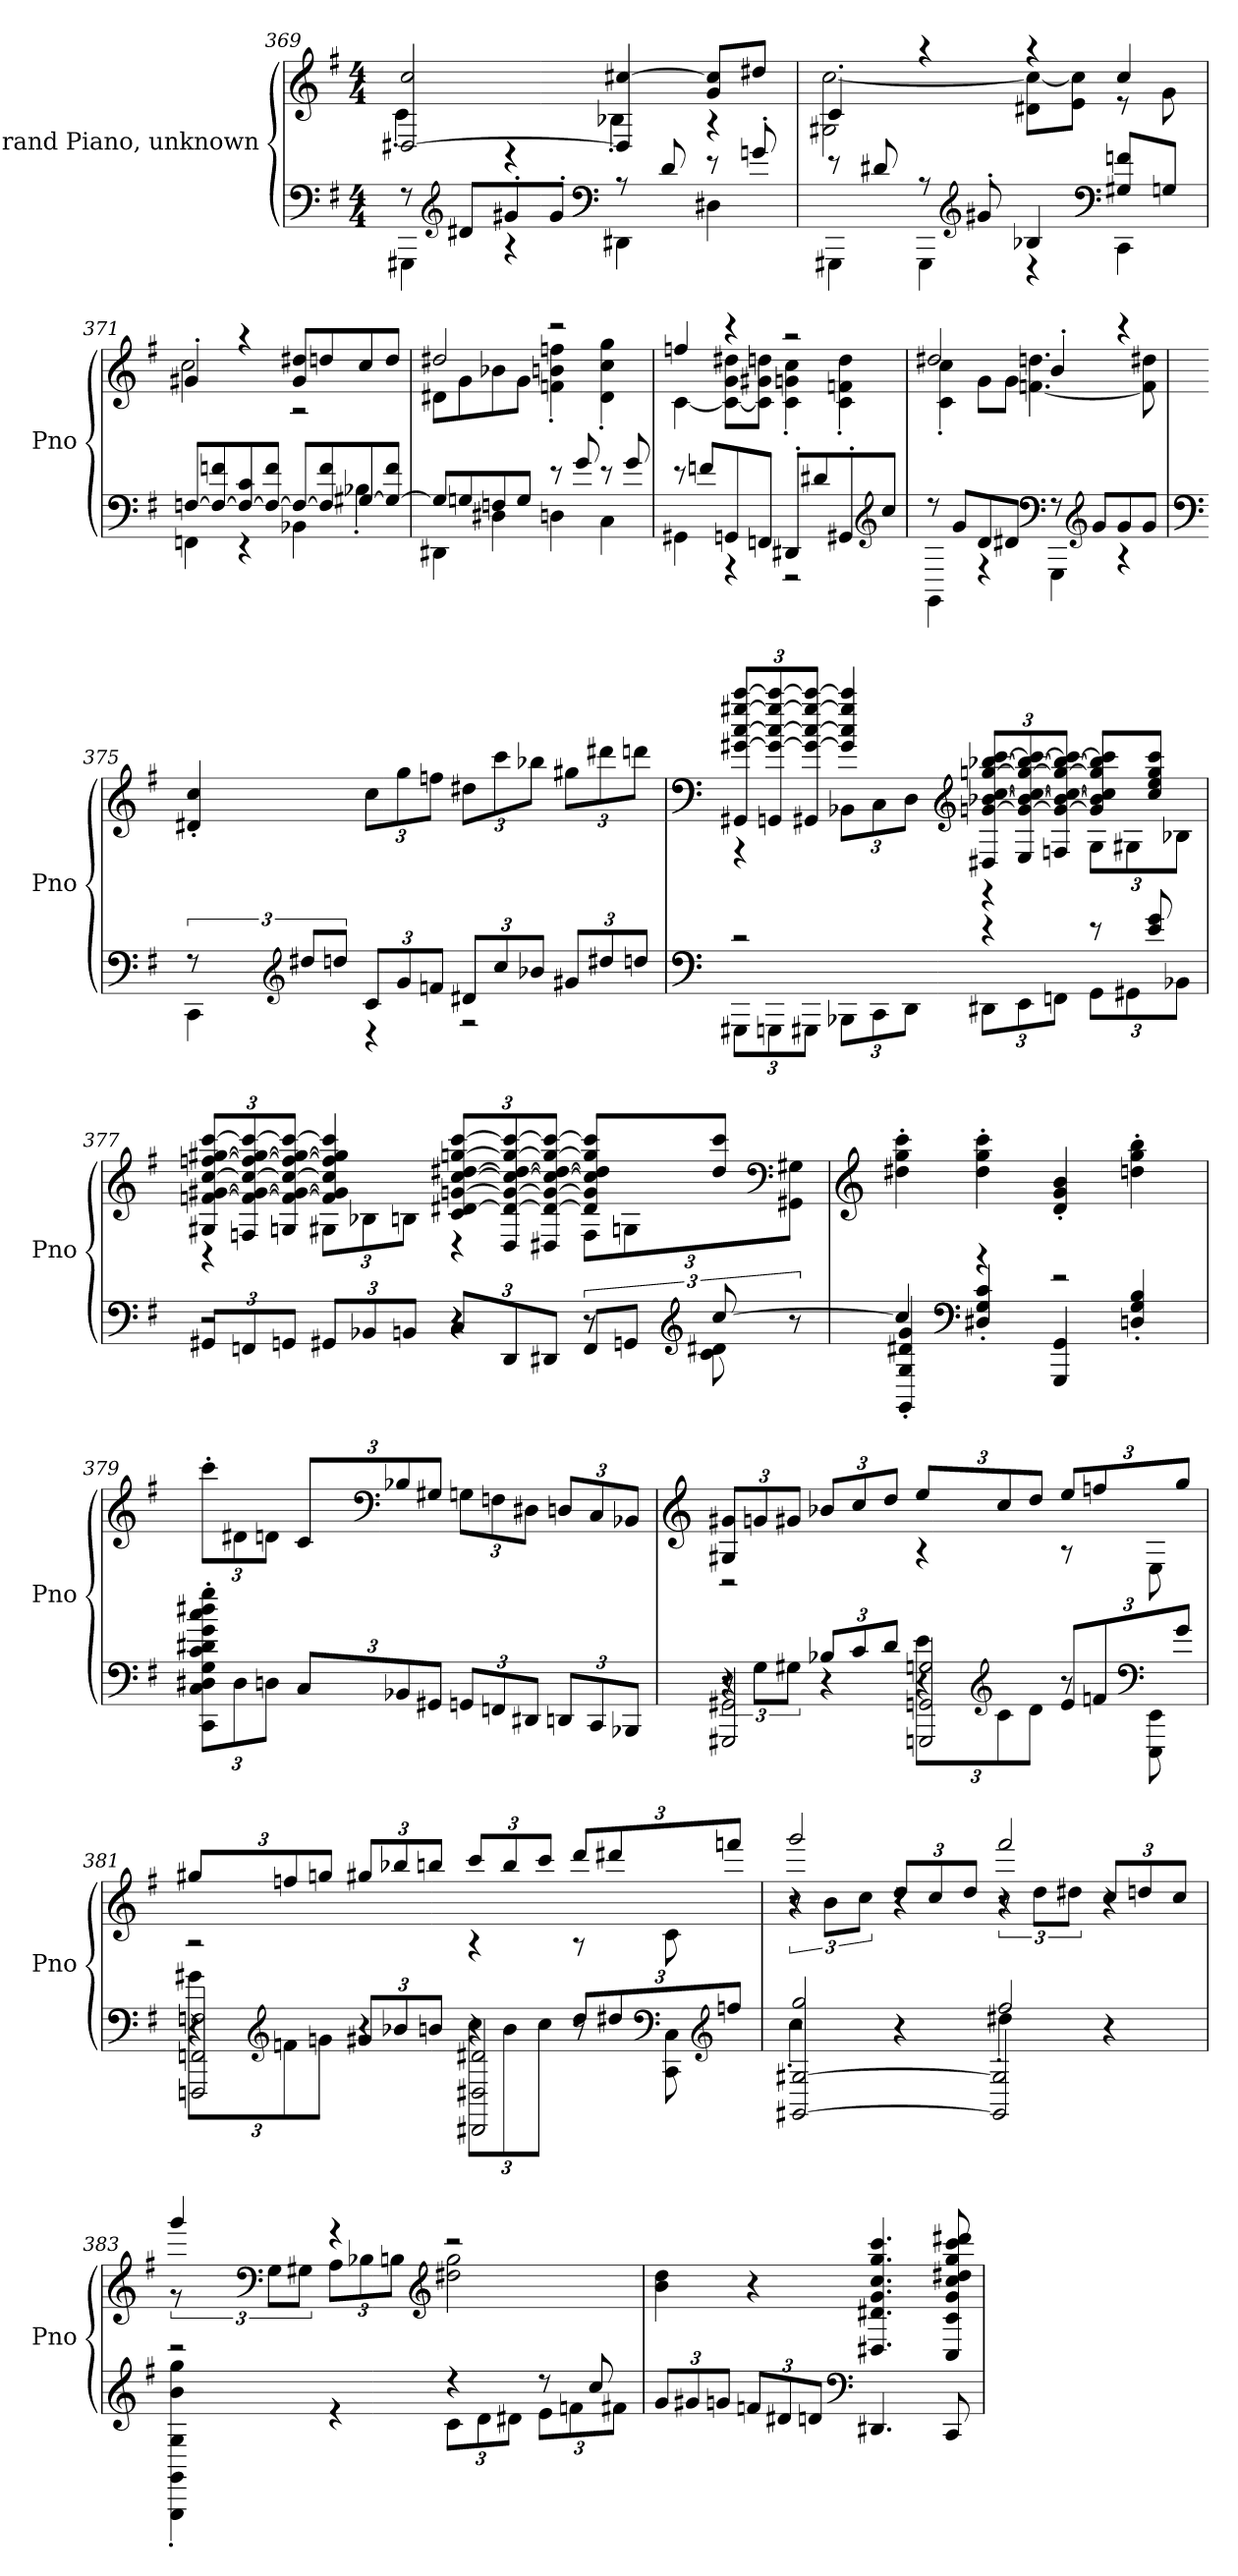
**kern	**kern
*part1	*part1
*staff2	*staff1
*I"Grand Piano, unknown	*
*I'Pno	*
!!LO:LB:g=z
*clefF4	*clefG2
*k[f#]	*k[f#]
*M4/4	*M4/4
=369	=369
*^	*^
8r	4GGG#X\	[2D#X/ 2cc/	4c'\
*clefG2	*	*	*
8d#X/L	.	.	.
8g#X'/	4r	.	4r
8g#'/J	.	.	.
*clefF4	*	*	*
8r	4DD#X\	4D#/] [4cc#X/	4B-X'\
8d#/	.	.	.
8r	4D#X\	8g/ 8cc#/]L	4r
8gn'/	.	8dd#X/J	.
=370	=370	=370	=370
8r	4GGG#X\	4c'/	2G#X\ [2cc\
8d#X/	.	.	.
8r	4GGG#\	4r	.
*clefG2	*	*	*
8g#X'/	.	.	.
4B-X/	4r	4r	8d#X\ 8cc\_L
.	.	.	8e\ 8cc\]J
*clefF4	*	*	*
8G#X/ 8fn/L	4CC\	4cc/	8r
8Gn/J	.	.	8g\
!!LO:PB:g=z	!!
=371	=371	=371	=371
[8Fn/L	4FFn\	4g#X'/	2cc\
8F/_ 8fn/	.	.	.
8F/_ 8c/	4r	4r	.
8F/_ 8f/J	.	.	.
8F/L_	4BB-X\	8g#/ 8dd#X/L	2r
8F/] 8f/	.	8ddn/	.
[8G#X/	4B-X'\	8cc/	.
8G#/_ 8f/J	.	8dd/J	.
=372	=372	=372	=372
8G#/L]	4DD#X\	2dd#X/	8d#X\L
8Gn/	.	.	8g\
8Fn/	4D#X\	.	8b-X\
8G/J	.	.	8g\J
8r	4Dn\	2r	4fn\' 4bn\' 4ffn\'
8g/	.	.	.
8r	4C\	.	4d#\' 4cc\' 4gg\'
8g/	.	.	.
=373	=373	=373	=373
8r	4GG#X\	4ffn/	[4c\
8fn/L	.	.	.
8GGn/	4r	4r	8c\_ 8g\ 8dd#X\L
8FFn/J	.	.	8c\] 8g#X\ 8ddn\J
8DD#X'/L	2r	2r	4c\' 4gn\' 4cc\'
8d#X/	.	.	.
8GG#X'/	.	.	4c\' 4fn\' 4dd\'
*clefG2	*	*	*
8cc/J	.	.	.
!!LO:LB:g=z	!!
=374	=374	=374	=374
8r	4GG\	2dd#X/	4c\' 4cc\'
8g/L	.	.	.
8d/	4r	.	8g\L
8d#X/J	.	.	8g\J
*clefF4	*	*	*
8r	4GGG\	4b'/	[4.fn\ 4.ddn\
*clefG2	*	*	*
8g/L	.	.	.
8g/	4r	4r	.
8g/J	.	.	8f\] 8dd#X\
*	*	*v	*v
=375	=375	=375
*clefF4	*	*
12r	4CC\	4d#X/' 4cc/'
*clefG2	*	*
12dd#X/L	.	.
12ddn/J	.	.
*Xbrackettup	*	*Xbrackettup
12c/L	4r	12cc\L
12g/	.	12gg\
12fn/J	.	12ffn\J
12d#X/L	2r	12dd#X\L
12cc/	.	12ccc\
12b-X/J	.	12bb-X\J
12g#X/L	.	12gg#X\L
12dd#X/	.	12ddd#X\
12ddn/J	.	12dddn\J
!!LO:LB:g=z
=376	=376	=376
*clefF4	*	*clefF4
*	*	*^
2r	12GGG#X\L	12GG#X/ [12g#X/ [12cc/ [12gg#X/ [12ccc/L	4r
.	12GGGn\	12GGn/ 12g#/_ 12cc/_ 12gg#/_ 12ccc/_	.
.	12GGG#X\J	12GG#X/ 12g#/_ 12cc/_ 12gg#/_ 12ccc/_J	.
.	12BBB-X\L	4g#/] 4cc/] 4gg#/] 4ccc/]	12BB-X\L
.	12CC\	.	12C\
.	12DD\J	.	12D\J
*	*	*clefG2	*
4r	12DD#X\L	12D#X/ [12gn/ [12b-X/ [12cc/ [12ggn/ [12bb-X/ [12ccc/L	4r
.	12EE\	12E/ 12g/_ 12b-/_ 12cc/_ 12gg/_ 12bb-/_ 12ccc/_	.
.	12FFn\J	12Fn/ 12g/_ 12b-/_ 12cc/_ 12gg/_ 12bb-/_ 12ccc/_J	.
8r	12GG\L	8g/] 8b-/] 8cc/] 8gg/] 8bb-/] 8ccc/]L	12G\L
.	12GG#X\	.	12G#X\
8e/ 8g/	.	8cc/ 8ee/ 8gg/ 8ccc/J	.
.	12BB-X\J	.	12B-X\J
!!LO:LB:g=z	!!
=377	=377	=377	=377
*	*^	*	*
2r	2r	12GG#X/L	12G#X/ [12fn/ [12g#X/ [12cc/ [12ffn/ [12gg#X/ [12ccc/L	4r
.	.	12FFn/	12Fn/ 12f/_ 12g#/_ 12cc/_ 12ff/_ 12gg#/_ 12ccc/_	.
.	.	12GGn/J	12Gn/ 12f/_ 12g#/_ 12cc/_ 12ff/_ 12gg#/_ 12ccc/_J	.
.	.	12GG#X/L	4f/] 4g#/] 4cc/] 4ff/] 4gg#/] 4ccc/]	12G#X\L
.	.	12BB-X/	.	12B-X\
.	.	12BBn/J	.	12Bn\J
4r	4r	12C/L	12c/ [12d#X/ [12gn/ [12cc/ [12dd#X/ [12ggn/ [12ccc/L	4r
.	.	12DD/	12D/ 12d#/_ 12g/_ 12cc/_ 12dd#/_ 12gg/_ 12ccc/_	.
.	.	12DD#X/J	12D#X/ 12d#/_ 12g/_ 12cc/_ 12dd#/_ 12gg/_ 12ccc/_J	.
*	*	*brackettup	*	*
8r	8r	12FF/L	8d#/] 8g/] 8cc/] 8dd#/] 8gg/] 8ccc/]L	12F\L
.	.	12GGn/J	.	12Gn\
*clefG2	*	*	*	*
[8cc/	8c\ 8d#X\	.	8dd#/ 8ccc/J	.
*	*	*	*clefF4	*
.	.	12r	.	12GG#X\ 12G#X\J
*v	*v	*v	*	*
*	*v	*v
=378	=378
*	*clefG2
*^	*
4cc/]	4GG/' 4G/' 4d#X/' 4g/'	4dd#X\' 4gg\' 4ccc\'
*clefF4	*	*
4r	4D#X/' 4G/' 4c/'	4dd#\' 4gg\' 4ccc\'
2r	4GGG/ 4GG/	4d/' 4g/' 4b/'
.	4Dn/' 4G/' 4B/'	4ddn\' 4gg\' 4bb\'
*v	*v	*
!!LO:PB:g=z
=379	=379
*Xbrackettup	*
12CC\' 12C\' 12D#X\' 12G\' 12c\' 12d#X\' 12g\' 12cc\' 12dd#X\' 12gg\'L	12ccc'\L
12D#\	12d#X\
12Dn\J	12dn\J
12C/L	12c/L
*	*clefF4
12BB-X/	12B-X/
12GG#X/J	12G#X/J
12GGn/L	12Gn\L
12FFn/	12Fn\
12DD#X/J	12D#X\J
12DDn/L	12Dn/L
12CC/	12C/
12BBB-X/J	12BB-X/J
=380	=380
*	*clefG2
*^	*
*	*brackettup	*
*	*^	*^
4r	12r	2GGG#X/ 2GG#X/	12G#X/ 12g#X/L	2r
.	12G\L	.	12gn/	.
.	12G#X\J	.	12g#X/J	.
*Xbrackettup	*	*	*	*
12B-X/L	4r	.	12b-X/L	.
12c/	.	.	12cc/	.
12d/J	.	.	12dd/J	.
4r	12e\L	2GGGn/ 2GGn/ 2Gn/	12ee/L	4r
*clefG2	*	*	*	*
.	12c\	.	12cc/	.
.	12d\J	.	12dd/J	.
12e/L	8r	.	12ee/L	8r
12fn/	.	.	12ffn/	.
*clefF4	*	*	*	*
.	8EEE\ 8EE\	.	.	8E\
12g/J	.	.	12gg/J	.
!!LO:LB:g=z	!!
=381	=381	=381	=381	=381
4r	12g#X\L	2FFFn/ 2FFn/ 2Fn/	12gg#X/L	2r
*clefG2	*	*	*	*
.	12fn\	.	12ffn/	.
.	12gn\J	.	12ggn/J	.
12g#X/L	4r	.	12gg#X/L	.
12b-X/	.	.	12bb-X/	.
12bn/J	.	.	12bbn/J	.
4r	12cc\L	2DD#X/ 2D#X/ 2d#X/	12ccc/L	4r
.	12b\	.	12bb/	.
.	12cc\J	.	12ccc/J	.
12dd/L	8r	.	12ddd/L	8r
12dd#X/	.	.	12ddd#X/	.
*clefF4	*	*	*	*
.	8CC\ 8C\	.	.	8c\
*clefG2	*	*	*	*
12ffn/J	.	.	12fffn/J	.
=382	=382	=382	=382	=382
*	*	*	*	*brackettup
*	*	*	*	*^
2r	4cc'\	[2GG#X/ [2G#X/ 2gg/	2ggg/	12r	4r
.	.	.	.	12b\L	.
.	.	.	.	12cc\J	.
*	*	*	*	*	*Xbrackettup
.	4r	.	.	4r	12dd/L
.	.	.	.	.	12cc/
.	.	.	.	.	12dd/J
*	*	*	*	*brackettup	*
2ff#/	4dd#X'\	2GG#/] 2G#/]	2fff#/	12r	4r
.	.	.	.	12dd\L	.
.	.	.	.	12dd#X\J	.
*	*	*	*	*	*Xbrackettup
.	4r	.	.	4r	12cc/L
.	.	.	.	.	12ddn/
.	.	.	.	.	12cc/J
*	*v	*v	*	*	*
*	*	*	*v	*v
!!LO:LB:g=z
=383	=383	=383	=383
*	*	*	*brackettup
2r	4GGG\' 4GG\' 4G\' 4b\' 4gg\'	4ggg/	12r
*	*	*clefF4	*
.	.	.	12G\L
.	.	.	12G#X\J
*	*	*	*Xbrackettup
.	4r	4r	12A\L
.	.	.	12B-X\
.	.	.	12Bn\J
*	*	*clefG2	*
4r	12c\L	2r	2dd#X\ 2gg\
.	12d\	.	.
.	12d#X\J	.	.
8r	12e\L	.	.
.	12fn\	.	.
8cc/	.	.	.
.	12f#X\J	.	.
*v	*v	*	*
*	*v	*v
=384	=384
12g/L	4b\ 4dd\
12g#X/	.
12gn/J	.
12fn/L	4r
12d#X/	.
12dn/J	.
*clefF4	*
4.DD#X/	4.D#X/ 4.d#X/ 4.g/ 4.cc/ 4.gg/ 4.ccc/
8CC/	8C/ 8c/ 8g/ 8cc/ 8dd#X/ 8gg/ 8ccc/ 8ddd#X/
=	=
*-	*-
